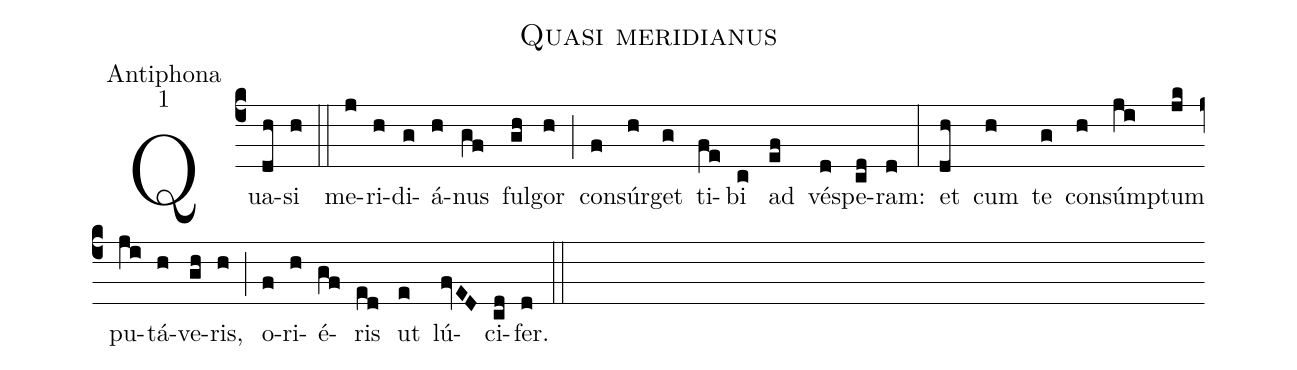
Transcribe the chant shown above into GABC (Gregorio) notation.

name:Quasi meridianus;
office-part:Antiphona;
mode:1;
%%
(c4) Qua(dh)si(h) (::)
me(j)ri(h)di(g)á(h)nus(gf) ful(gh)gor(h) (;) con(f)súr(h)get(g) ti(fe)bi(c) ad(ef) vé(d)spe(cd)ram:(d) (:)
et(dh) cum(h) te(g) con(h)súmp(ji)tum(jk) pu(ji)tá(h)ve(gh)ris,(h) (;) o(f)ri(h)é(gf)ris(ed) ut(e) lú(fvED)ci(cd)fer.(d) (::)
